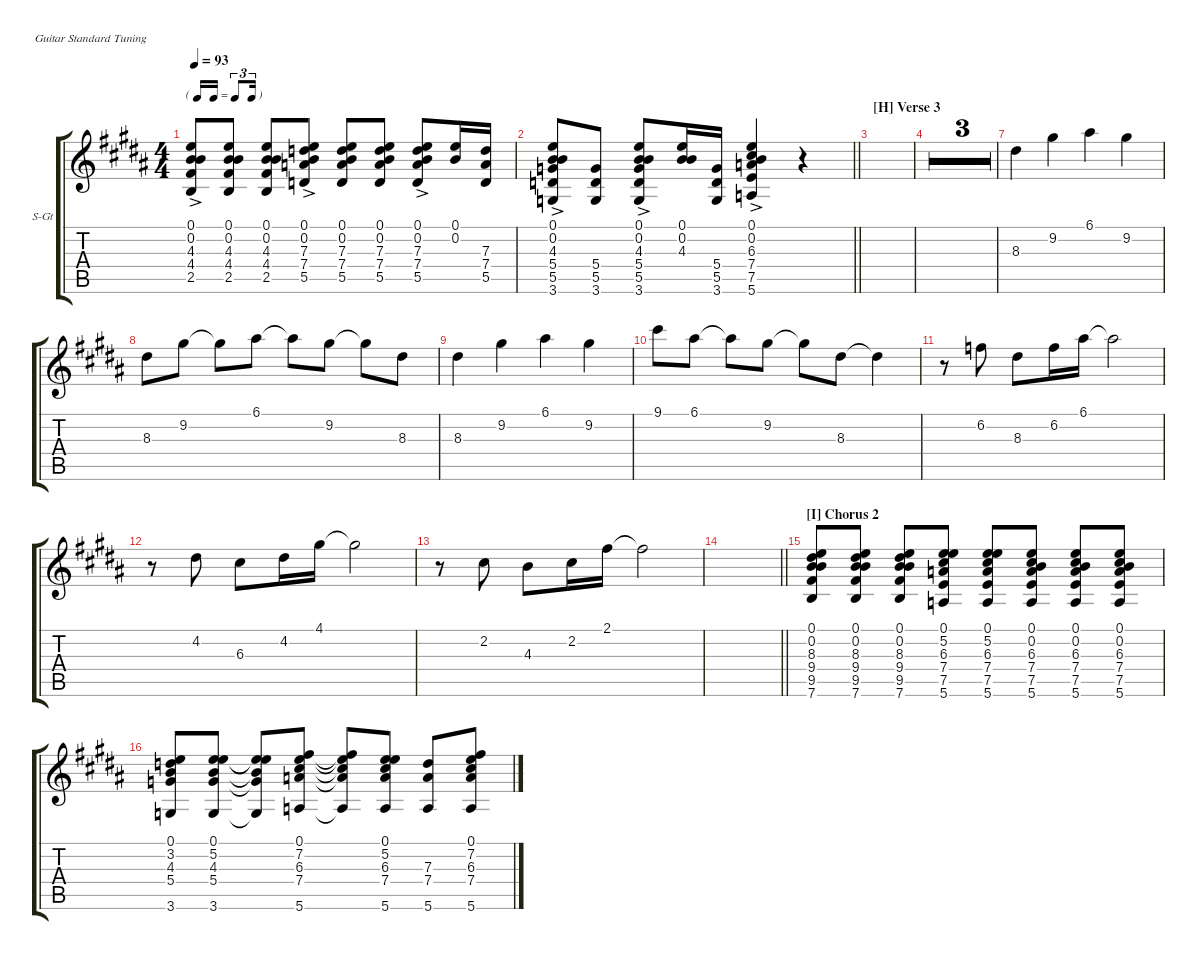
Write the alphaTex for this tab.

\hideDynamics
\bracketExtendMode groupsimilarinstruments
\firstSystemTrackNameOrientation horizontal
\otherSystemsTrackNameOrientation horizontal
\track ("Acoustic Guitar 2" "S-Gt") {multiBarRest instrument acousticguitarsteel}
\staff {score tabs}
\tuning (E4 B3 G3 D3 A2 E2)
\ts (4 4)
\tf triplet16th
\tempo 93
\clef g2
\ks b
(2.5{ac acc forcenatural} 4.4{ac acc #} 4.3{ac acc forcenatural} 0.2{ac acc forcenatural} 0.1{ac acc forcenatural}).8{dy mf} (2.5{acc forcenatural} 4.4{acc #} 4.3{acc forcenatural} 0.2{acc forcenatural} 0.1{acc forcenatural}).8 (2.5{acc forcenatural} 4.4{acc #} 4.3{acc forcenatural} 0.2{acc forcenatural} 0.1{acc forcenatural}).8 (5.5{ac acc forcenatural} 7.4{ac acc forcenatural} 7.3{ac acc forcenatural} 0.2{ac acc forcenatural} 0.1{ac acc forcenatural}).8 (5.5{acc forcenatural} 7.4{acc forcenatural} 7.3{acc forcenatural} 0.2{acc forcenatural} 0.1{acc forcenatural}).8 (5.5{acc forcenatural} 7.4{acc forcenatural} 7.3{acc forcenatural} 0.2{acc forcenatural} 0.1{acc forcenatural}).8 (5.5{ac acc forcenatural} 7.4{ac acc forcenatural} 7.3{ac acc forcenatural} 0.2{ac acc forcenatural} 0.1{ac acc forcenatural}).8 (0.2{acc forcenatural} 0.1{acc forcenatural}).16 (7.3{acc forcenatural} 7.4{acc forcenatural} 5.5{acc forcenatural}).16 |
\barLineRight lightlight
(3.6{ac acc forcenatural} 5.5{ac acc forcenatural} 5.4{ac acc forcenatural} 4.3{ac acc forcenatural} 0.2{ac acc forcenatural} 0.1{ac acc forcenatural}).8 (3.6{acc forcenatural} 5.5{acc forcenatural} 5.4{acc forcenatural}).8 (3.6{ac acc forcenatural} 5.5{ac acc forcenatural} 5.4{ac acc forcenatural} 4.3{ac acc forcenatural} 0.2{ac acc forcenatural} 0.1{ac acc forcenatural}).8 (4.3{acc forcenatural} 0.2{acc forcenatural} 0.1{acc forcenatural}).16 (3.6{acc forcenatural} 5.4{acc forcenatural} 5.5{acc forcenatural}).16 (5.6{ac acc forcenatural} 7.5{ac acc forcenatural} 7.4{ac acc forcenatural} 6.3{ac acc #} 0.2{ac acc forcenatural} 0.1{ac acc forcenatural}).4 r.4 |
\section ("H" "Verse 3")
|
|
|
|
8.3{acc #}.4{dy f} 9.2{acc #}.4 6.1{acc #}.4 9.2{acc #}.4 |
8.3{acc #}.8 9.2{acc #}.8 9.2{t acc #}.8 6.1{acc #}.8 6.1{t acc #}.8 9.2{acc #}.8 9.2{t acc #}.8 8.3{acc #}.8 |
8.3{acc #}.4 9.2{acc #}.4 6.1{acc #}.4 9.2{acc #}.4 |
9.1{acc #}.8 6.1{acc #}.8 6.1{t acc #}.8 9.2{acc #}.8 9.2{t acc #}.8 8.3{acc #}.8 8.3{t acc #}.4 |
r.8 6.2{acc forcenatural}.8 8.3{acc #}.8 6.2{acc forcenatural}.16 6.1{acc #}.16 6.1{t acc #}.2 |
r.8 4.2{acc #}.8 6.3{acc #}.8 4.2{acc #}.16 4.1{acc #}.16 4.1{t acc #}.2 |
r.8 2.2{acc #}.8 4.3{acc forcenatural}.8 2.2{acc #}.16 2.1{acc #}.16 2.1{t acc #}.2 |
\barLineRight lightlight
|
\section ("I" "Chorus 2")
(7.6{acc forcenatural} 9.5{acc #} 9.4{acc forcenatural} 8.3{acc #} 0.2{acc forcenatural} 0.1{acc forcenatural}).8{dy mf} (7.6{acc forcenatural} 9.5{acc #} 9.4{acc forcenatural} 8.3{acc #} 0.2{acc forcenatural} 0.1{acc forcenatural}).8 (7.6{acc forcenatural} 9.5{acc #} 9.4{acc forcenatural} 8.3{acc #} 0.2{acc forcenatural} 0.1{acc forcenatural}).8 (5.6{acc forcenatural} 7.5{acc forcenatural} 7.4{acc forcenatural} 6.3{acc #} 5.2{acc forcenatural} 0.1{acc forcenatural}).8 (5.6{acc forcenatural} 7.5{acc forcenatural} 7.4{acc forcenatural} 6.3{acc #} 5.2{acc forcenatural} 0.1{acc forcenatural}).8 (5.6{acc forcenatural} 7.5{acc forcenatural} 7.4{acc forcenatural} 6.3{acc #} 0.2{acc forcenatural} 0.1{acc forcenatural}).8 (5.6{acc forcenatural} 7.5{acc forcenatural} 7.4{acc forcenatural} 6.3{acc #} 0.2{acc forcenatural} 0.1{acc forcenatural}).8 (5.6{acc forcenatural} 7.5{acc forcenatural} 7.4{acc forcenatural} 6.3{acc #} 0.2{acc forcenatural} 0.1{acc forcenatural}).8 |
(3.6{acc forcenatural} 5.4{acc forcenatural} 4.3{acc forcenatural} 3.2{acc forcenatural} 0.1{acc forcenatural}).8 (3.6{acc forcenatural} 5.4{acc forcenatural} 4.3{acc forcenatural} 5.2{acc forcenatural} 0.1{acc forcenatural}).8 (3.6{t acc forcenatural} 5.4{t acc forcenatural} 4.3{t acc forcenatural} 5.2{t acc forcenatural} 0.1{t acc forcenatural}).8 (5.6{acc forcenatural} 6.3{acc #} 7.4{acc forcenatural} 7.2{acc #} 0.1{acc forcenatural}).8 (0.1{t acc forcenatural} 7.2{t acc #} 6.3{t acc #} 7.4{t acc forcenatural} 5.6{t acc forcenatural}).8 (5.6{acc forcenatural} 7.4{acc forcenatural} 6.3{acc #} 5.2{acc forcenatural} 0.1{acc forcenatural}).8 (5.6{acc forcenatural} 7.4{acc forcenatural} 7.3{acc forcenatural}).8 (5.6{acc forcenatural} 7.4{acc forcenatural} 6.3{acc #} 7.2{acc #} 0.1{acc forcenatural}).8
